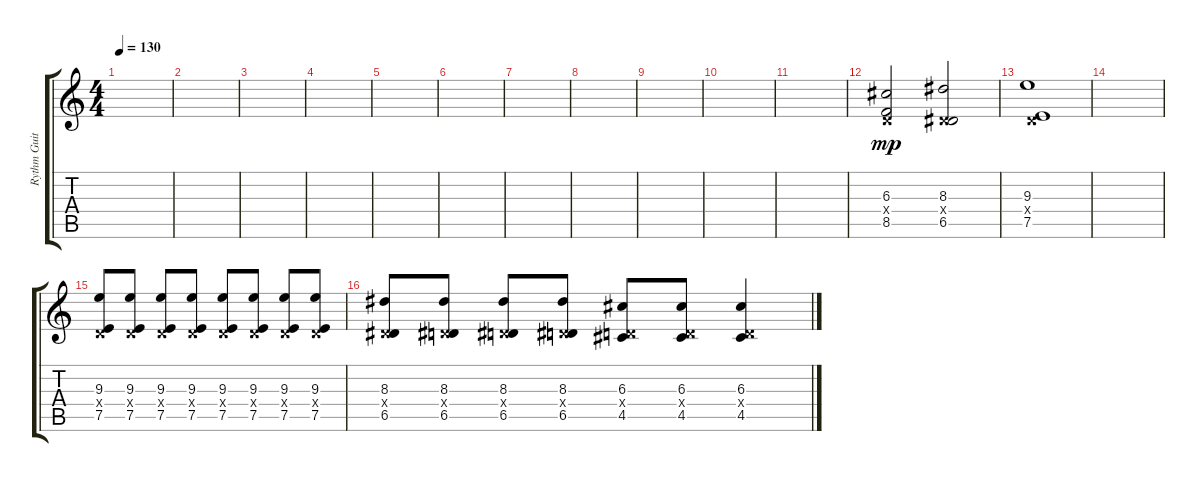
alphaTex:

\track ("Rythm Guitar" "Rythm Guit") {instrument distortionguitar}
\staff {score tabs}
\tuning (E4 B3 G3 D3 A2 E2) {hide}
\ts (4 4)
\tempo 130
\clef g2
\ks c
|
|
|
|
|
|
|
|
|
|
|
(6.3 0.4{x} 8.5).2{dy mp} (8.3 0.4{x} 6.5).2 |
(9.3 0.4{x} 7.5).1 |
|
(9.3 0.4{x} 7.5).8 (9.3 0.4{x} 7.5).8 (9.3 0.4{x} 7.5).8 (9.3 0.4{x} 7.5).8 (9.3 0.4{x} 7.5).8 (9.3 0.4{x} 7.5).8 (9.3 0.4{x} 7.5).8 (9.3 0.4{x} 7.5).8 |
(8.3 0.4{x} 6.5).8 (8.3 0.4{x} 6.5).8 (8.3 0.4{x} 6.5).8 (8.3 0.4{x} 6.5).8 (6.3 0.4{x} 4.5).8 (6.3 0.4{x} 4.5).8 (6.3 0.4{x} 4.5).4
